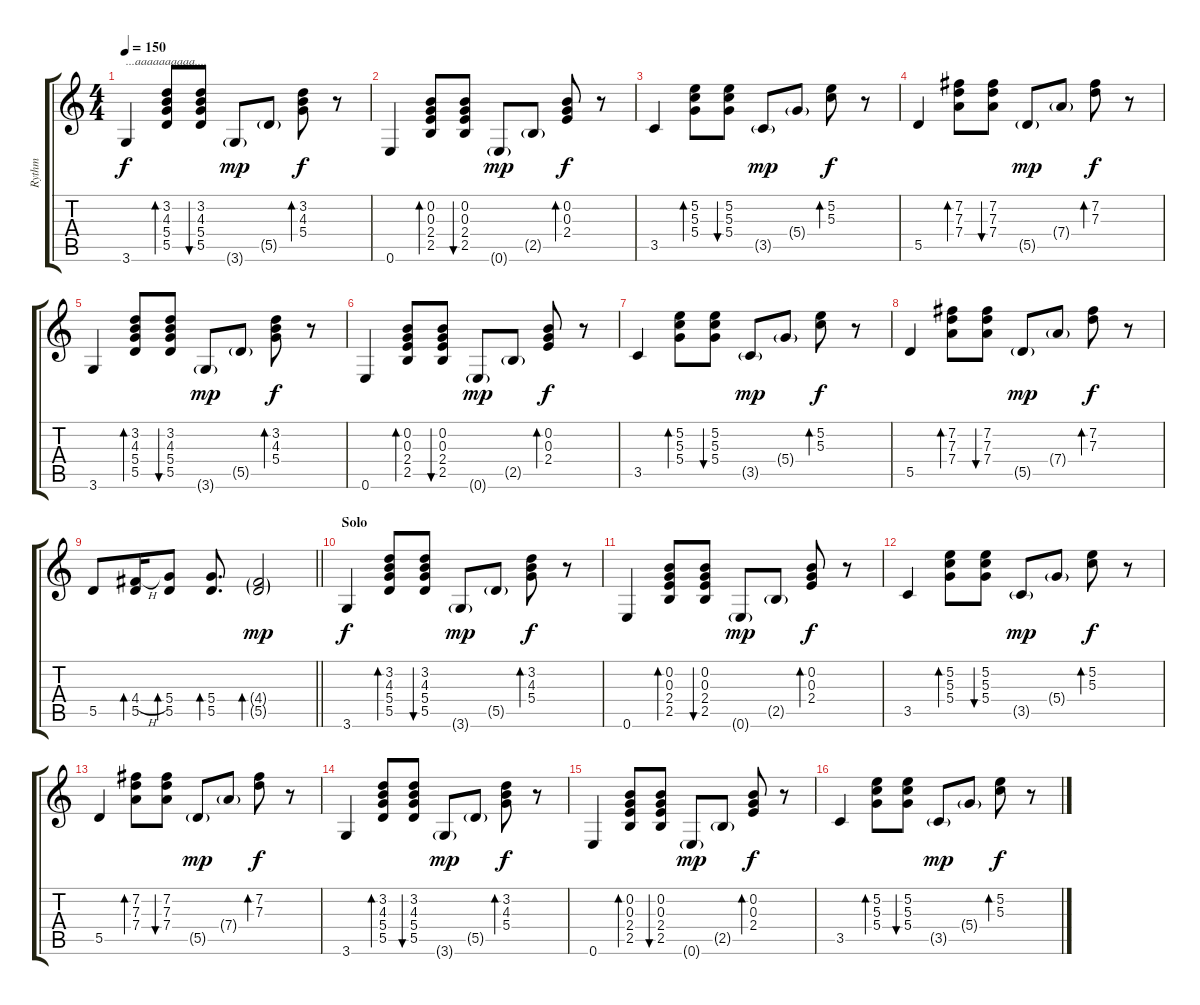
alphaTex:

\track ("Rythm" "Rythm") {instrument electricguitarmuted}
\staff {score tabs}
\tuning (E4 B3 G3 D3 A2 E2) {hide}
\ts (4 4)
\tempo 150
\clef g2
\ks c
3.6.4{txt "...aaaaaaaaaa...." dy f} (3.2 4.3 5.4 5.5).8{bd 240} (3.2 4.3 5.4 5.5).8{bu 240} 3.6{g}.8{dy mp} 5.5{g}.8 (3.2 4.3 5.4).8{bd 240 dy f} r.8 |
0.6.4 (0.2 0.3 2.4 2.5).8{bd 240} (0.2 0.3 2.4 2.5).8{bu 240} 0.6{g}.8{dy mp} 2.5{g}.8 (0.2 0.3 2.4).8{bd 240 dy f} r.8 |
3.5.4 (5.2 5.3 5.4).8{bd 240} (5.2 5.3 5.4).8{bu 240} 3.5{g}.8{dy mp} 5.4{g}.8 (5.2 5.3).8{bd 240 dy f} r.8 |
5.5.4 (7.2 7.3 7.4).8{bd 240} (7.2 7.3 7.4).8{bu 240} 5.5{g}.8{dy mp} 7.4{g}.8 (7.2 7.3).8{bd 240 dy f} r.8 |
3.6.4 (3.2 4.3 5.4 5.5).8{bd 240} (3.2 4.3 5.4 5.5).8{bu 240} 3.6{g}.8{dy mp} 5.5{g}.8 (3.2 4.3 5.4).8{bd 240 dy f} r.8 |
0.6.4 (0.2 0.3 2.4 2.5).8{bd 240} (0.2 0.3 2.4 2.5).8{bu 240} 0.6{g}.8{dy mp} 2.5{g}.8 (0.2 0.3 2.4).8{bd 240 dy f} r.8 |
3.5.4 (5.2 5.3 5.4).8{bd 240} (5.2 5.3 5.4).8{bu 240} 3.5{g}.8{dy mp} 5.4{g}.8 (5.2 5.3).8{bd 240 dy f} r.8 |
5.5.4 (7.2 7.3 7.4).8{bd 240} (7.2 7.3 7.4).8{bu 240} 5.5{g}.8{dy mp} 7.4{g}.8 (7.2 7.3).8{bd 240 dy f} r.8 |
\barLineRight lightlight
5.5.8 (4.4{h} 5.5).16{bd 240} (5.4 5.5).8{bd 240} (5.4 5.5).8{d bd 240} (4.4{g} 5.5{g}).2{bd 240 dy mp} |
\section ("" "Solo")
3.6.4{dy f} (3.2 4.3 5.4 5.5).8{bd 240} (3.2 4.3 5.4 5.5).8{bu 240} 3.6{g}.8{dy mp} 5.5{g}.8 (3.2 4.3 5.4).8{bd 240 dy f} r.8 |
0.6.4 (0.2 0.3 2.4 2.5).8{bd 240} (0.2 0.3 2.4 2.5).8{bu 240} 0.6{g}.8{dy mp} 2.5{g}.8 (0.2 0.3 2.4).8{bd 240 dy f} r.8 |
3.5.4 (5.2 5.3 5.4).8{bd 240} (5.2 5.3 5.4).8{bu 240} 3.5{g}.8{dy mp} 5.4{g}.8 (5.2 5.3).8{bd 240 dy f} r.8 |
5.5.4 (7.2 7.3 7.4).8{bd 240} (7.2 7.3 7.4).8{bu 240} 5.5{g}.8{dy mp} 7.4{g}.8 (7.2 7.3).8{bd 240 dy f} r.8 |
3.6.4 (3.2 4.3 5.4 5.5).8{bd 240} (3.2 4.3 5.4 5.5).8{bu 240} 3.6{g}.8{dy mp} 5.5{g}.8 (3.2 4.3 5.4).8{bd 240 dy f} r.8 |
0.6.4 (0.2 0.3 2.4 2.5).8{bd 240} (0.2 0.3 2.4 2.5).8{bu 240} 0.6{g}.8{dy mp} 2.5{g}.8 (0.2 0.3 2.4).8{bd 240 dy f} r.8 |
3.5.4 (5.2 5.3 5.4).8{bd 240} (5.2 5.3 5.4).8{bu 240} 3.5{g}.8{dy mp} 5.4{g}.8 (5.2 5.3).8{bd 240 dy f} r.8
